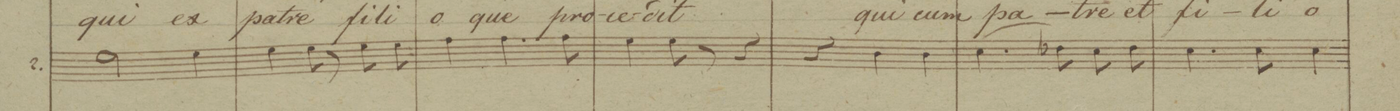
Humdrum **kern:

**kern	**text	**text	**dynam
*I"2.	*	*	*
*clefC3	*	*	*
*k[b-]	*	*	*
*M3/4	*	*	*
2f\	.	qui	.
4f\	.	ex	.
=112	=112	=112	=112
4f\	.	pa-	.
8f\	.	-tre	.
8r	.	.	.
8f\	.	fi-	.
8f\	.	-li-	.
=113	=113	=113	=113
4g\	.	-o-	.
4.g\	.	-que	.
8g\	.	pro-	.
=114	=114	=114	=114
4f\	.	-ce-	.
8f\	.	-dit	.
8r	.	.	.
4r	.	.	.
=115	=115	=115	=115
4r	.	.	.
4c\	.	qui	.
4c\	.	cum	.
=116	=116	=116	=116
(>4.d\	.	pa-	.
8e-X\)	.	.	.
8d\	.	-tre	.
8e-\	.	et	.
=117	=117	=117	=117
4.d\	.	fi-	.
8d\	.	-li-	.
4d\	.	-o	.
=118	=118	=118	=118
*-	*-	*-	*-
